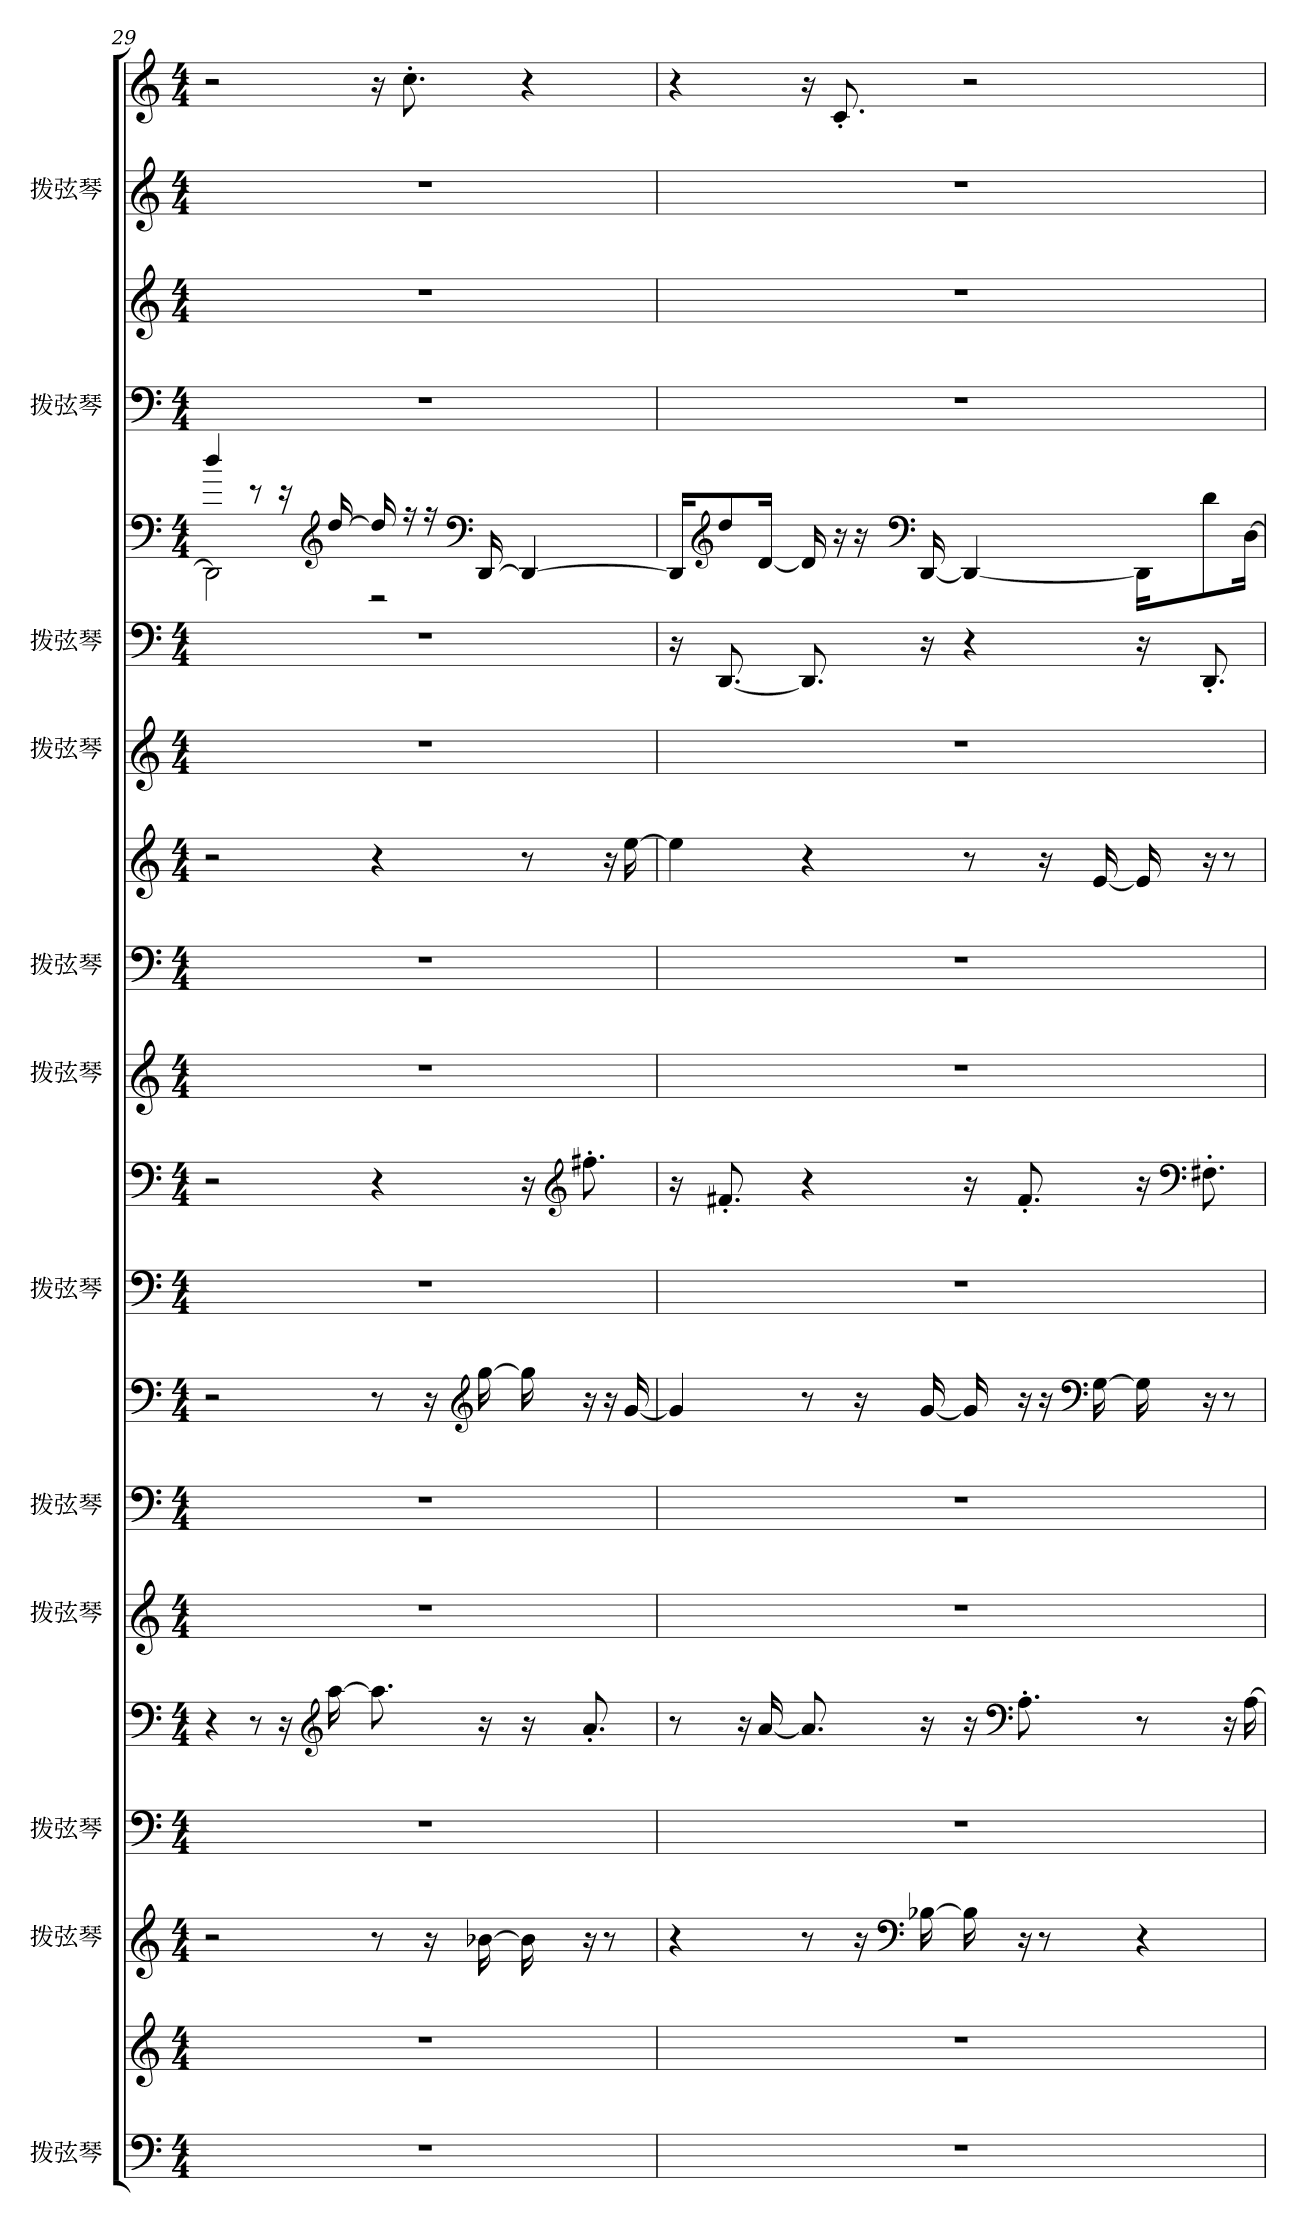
**kern	**kern	**kern	**kern	**kern	**kern	**kern	**kern	**kern	**kern	**kern	**kern	**kern	**kern	**kern	**kern	**kern	**kern	**kern	**kern
*part12	*part12	*part11	*part10	*part10	*part9	*part8	*part8	*part7	*part7	*part6	*part5	*part5	*part4	*part3	*part3	*part2	*part2	*part1	*part1
*staff20	*staff19	*staff18	*staff17	*staff16	*staff15	*staff14	*staff13	*staff12	*staff11	*staff10	*staff9	*staff8	*staff7	*staff6	*staff5	*staff4	*staff3	*staff2	*staff1
*I"拨弦琴	*	*I"拨弦琴	*I"拨弦琴	*	*I"拨弦琴	*I"拨弦琴	*	*I"拨弦琴	*	*I"拨弦琴	*I"拨弦琴	*	*I"拨弦琴	*I"拨弦琴	*	*I"拨弦琴	*	*I"拨弦琴	*
!!LO:PB:g=z
*clefF4	*clefG2	*clefG2	*clefF4	*clefF4	*clefG2	*clefF4	*clefF4	*clefF4	*clefF4	*clefG2	*clefF4	*clefG2	*clefG2	*clefF4	*clefF4	*clefF4	*clefG2	*clefG2	*clefG2
*k[]	*k[]	*k[]	*k[]	*k[]	*k[]	*k[]	*k[]	*k[]	*k[]	*k[]	*k[]	*k[]	*k[]	*k[]	*k[]	*k[]	*k[]	*k[]	*k[]
*M4/4	*M4/4	*M4/4	*M4/4	*M4/4	*M4/4	*M4/4	*M4/4	*M4/4	*M4/4	*M4/4	*M4/4	*M4/4	*M4/4	*M4/4	*M4/4	*M4/4	*M4/4	*M4/4	*M4/4
=29	=29	=29	=29	=29	=29	=29	=29	=29	=29	=29	=29	=29	=29	=29	=29	=29	=29	=29	=29
*	*	*	*	*	*	*	*	*	*	*	*	*	*	*	*^	*	*	*	*
1r	1r	2r	1r	4r	1r	1r	2r	1r	2r	1r	1r	2r	1r	1r	4dd/	2DD\]	1r	1r	1r	2r
.	.	.	.	8r	.	.	.	.	.	.	.	.	.	.	8r	.	.	.	.	.
.	.	.	.	16r	.	.	.	.	.	.	.	.	.	.	16r	.	.	.	.	.
*	*	*	*	*clefG2	*	*	*	*	*	*	*	*	*	*	*clefG2	*	*	*	*	*
.	.	.	.	[16aa\	.	.	.	.	.	.	.	.	.	.	[16dd/	.	.	.	.	.
.	.	8r	.	8.aa\]	.	.	8r	.	4r	.	.	4r	.	.	16dd/]	2r	.	.	.	16r
.	.	.	.	.	.	.	.	.	.	.	.	.	.	.	16r	.	.	.	.	8.cc'\
.	.	16r	.	.	.	.	16r	.	.	.	.	.	.	.	16r	.	.	.	.	.
*	*	*	*	*	*	*	*clefG2	*	*	*	*	*	*	*	*clefF4	*	*	*	*	*
.	.	[16b-X\	.	16r	.	.	[16gg\	.	.	.	.	.	.	.	[16DD/	.	.	.	.	.
.	.	16b-\]	.	16r	.	.	16gg\]	.	16r	.	.	8r	.	.	4DD/_	.	.	.	.	4r
*	*	*	*	*	*	*	*	*	*clefG2	*	*	*	*	*	*	*	*	*	*	*
.	.	16r	.	8.a'/	.	.	16r	.	8.ff#X'\	.	.	.	.	.	.	.	.	.	.	.
.	.	8r	.	.	.	.	16r	.	.	.	.	16r	.	.	.	.	.	.	.	.
.	.	.	.	.	.	.	[16g/	.	.	.	.	[16ee\	.	.	.	.	.	.	.	.
*	*	*	*	*	*	*	*	*	*	*	*	*	*	*	*v	*v	*	*	*	*
!!LO:PB:g=z
=30	=30	=30	=30	=30	=30	=30	=30	=30	=30	=30	=30	=30	=30	=30	=30	=30	=30	=30	=30
1r	1r	4r	1r	8r	1r	1r	4g/]	1r	16r	1r	1r	4ee\]	1r	16r	16DD/KL]	1r	1r	1r	4r
*	*	*	*	*	*	*	*	*	*	*	*	*	*	*	*clefG2	*	*	*	*
.	.	.	.	.	.	.	.	.	8.f#X'/	.	.	.	.	[8.DD/	8dd/	.	.	.	.
.	.	.	.	16r	.	.	.	.	.	.	.	.	.	.	.	.	.	.	.
.	.	.	.	[16a/	.	.	.	.	.	.	.	.	.	.	[16d/Jk	.	.	.	.
.	.	8r	.	8.a/]	.	.	8r	.	4r	.	.	4r	.	8.DD/]	16d/]	.	.	.	16r
.	.	.	.	.	.	.	.	.	.	.	.	.	.	.	16r	.	.	.	8.c'/
.	.	16r	.	.	.	.	16r	.	.	.	.	.	.	.	16r	.	.	.	.
*	*	*clefF4	*	*	*	*	*	*	*	*	*	*	*	*	*clefF4	*	*	*	*
.	.	[16B-X\	.	16r	.	.	[16g/	.	.	.	.	.	.	16r	[16DD/	.	.	.	.
.	.	16B-\]	.	16r	.	.	16g/]	.	16r	.	.	8r	.	4r	4DD/_	.	.	.	2r
*	*	*	*	*clefF4	*	*	*	*	*	*	*	*	*	*	*	*	*	*	*
.	.	16r	.	8.A'\	.	.	16r	.	8.f#'/	.	.	.	.	.	.	.	.	.	.
.	.	8r	.	.	.	.	16r	.	.	.	.	16r	.	.	.	.	.	.	.
*	*	*	*	*	*	*	*clefF4	*	*	*	*	*	*	*	*	*	*	*	*
.	.	.	.	.	.	.	[16G\	.	.	.	.	[16e/	.	.	.	.	.	.	.
.	.	4r	.	8r	.	.	16G\]	.	16r	.	.	16e/]	.	16r	16DD\KL]	.	.	.	.
*	*	*	*	*	*	*	*	*	*clefF4	*	*	*	*	*	*	*	*	*	*
.	.	.	.	.	.	.	16r	.	8.F#X'\	.	.	16r	.	8.DD'/	8d\	.	.	.	.
.	.	.	.	16r	.	.	8r	.	.	.	.	8r	.	.	.	.	.	.	.
.	.	.	.	[16A\	.	.	.	.	.	.	.	.	.	.	[16D\Jk	.	.	.	.
=	=	=	=	=	=	=	=	=	=	=	=	=	=	=	=	=	=	=	=
*-	*-	*-	*-	*-	*-	*-	*-	*-	*-	*-	*-	*-	*-	*-	*-	*-	*-	*-	*-
